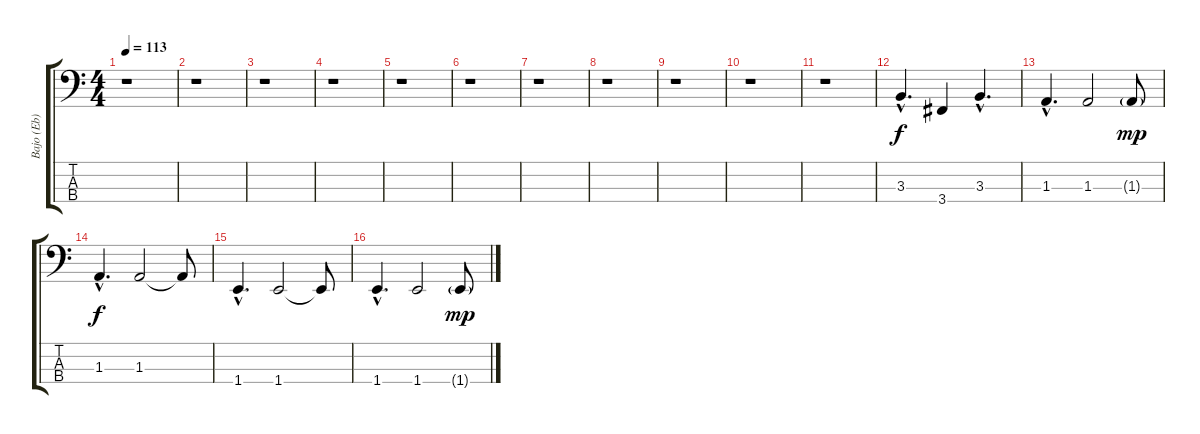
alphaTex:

\track ("Bajo (Eb)" "Bajo (Eb)") {instrument electricbassfinger}
\staff {score tabs}
\tuning (Gb2 Db2 Ab1 Eb1) {hide}
\ts (4 4)
\tempo 113
\clef f4
\ks c
r.1{dy f instrument electricbassfinger} |
r.1 |
r.1 |
r.1 |
r.1 |
r.1 |
r.1 |
r.1 |
r.1 |
r.1 |
r.1 |
3.3{hac}.4{d} 3.4.4 3.3{hac}.4{d} |
1.3{hac}.4{d} 1.3.2 1.3{g}.8{dy mp} |
1.3{hac}.4{d dy f} 1.3.2 1.3{t}.8 |
1.4{hac}.4{d} 1.4.2 1.4{t}.8 |
1.4{hac}.4{d} 1.4.2 1.4{g}.8{dy mp}
